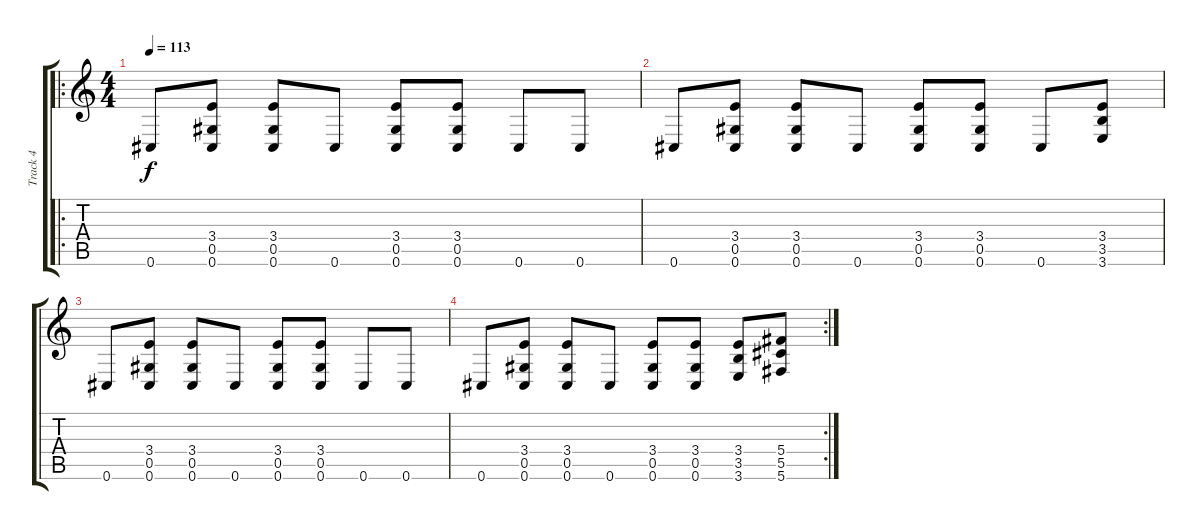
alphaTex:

\track ("Track 4" "Track 4") {mute instrument overdrivenguitar}
\staff {score tabs}
\tuning (Eb4 Bb3 Gb3 Db3 Ab2 Db2) {hide}
\ro
\ts (4 4)
\tempo 113
\clef g2
\ks c
0.6.8{dy f} (3.4 0.5 0.6).8 (3.4 0.5 0.6).8 0.6.8 (3.4 0.5 0.6).8 (3.4 0.5 0.6).8 0.6.8 0.6.8 |
0.6.8 (3.4 0.5 0.6).8 (3.4 0.5 0.6).8 0.6.8 (3.4 0.5 0.6).8 (3.4 0.5 0.6).8 0.6.8 (3.4 3.5 3.6).8 |
0.6.8 (3.4 0.5 0.6).8 (3.4 0.5 0.6).8 0.6.8 (3.4 0.5 0.6).8 (3.4 0.5 0.6).8 0.6.8 0.6.8 |
\rc 2
0.6.8 (3.4 0.5 0.6).8 (3.4 0.5 0.6).8 0.6.8 (3.4 0.5 0.6).8 (3.4 0.5 0.6).8 (3.4 3.5 3.6).8 (5.4 5.5 5.6).8
